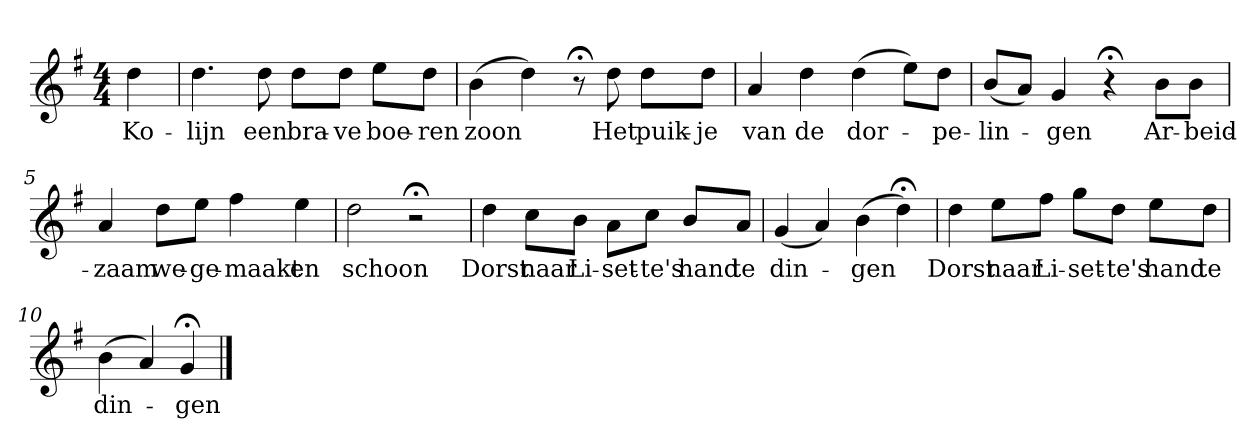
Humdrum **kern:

**kern	**text
*part1	*part1
*staff1	*staff1
*k[f#]	*
*G:	*
*M4/4	*
*MM120	*
=	=
4dd	Ko-
=1	=1
4.dd	-lijn
8dd	een
8ddL	bra-
8ddJ	-ve
8eeL	boe-
8ddJ	-ren
=2	=2
(4b	zoon
4dd)	.
8r;<	.
8dd	Het
8ddL	puik-
8ddJ	-je
=3	=3
4a	van
4dd	de
(4dd	dor-
8eeL)	.
8ddJ	-pe-
=4	=4
(8bL	-lin-
8aJ)	.
4g	-gen
4r;<	.
8bL	Ar-
8bJ	-beid-
=5	=5
4a	-zaam
8ddL	we-
8eeJ	-ge-
4ff#	-maakt
4ee	en
=6	=6
2dd	schoon
2r;<	.
=7	=7
4dd	Dorst
8ccL	naar
8bJ	Li-
8aL	-set-
8ccJ	-te's
8bL	hand
8aJ	te
=8	=8
(4g	din-
4a)	.
(4b	-gen
4dd;<)	.
=9	=9
4dd	Dorst
8eeL	naar
8ff#J	Li-
8ggL	-set-
8ddJ	-te's
8eeL	hand
8ddJ	te
=10	=10
(4b	din-
4a)	.
4g;<	-gen
==	==
*-	*-
